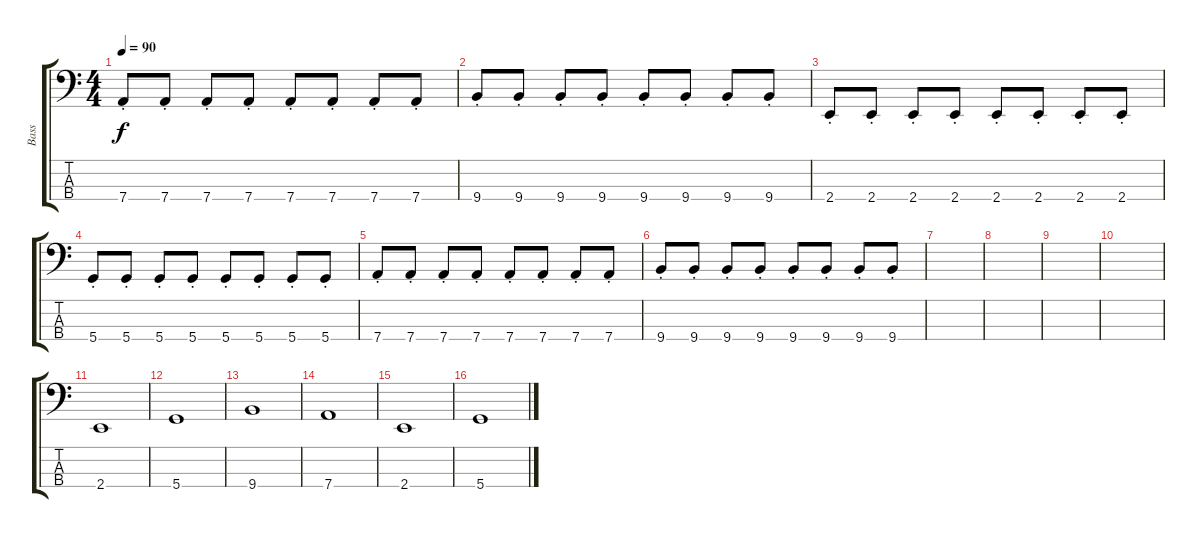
\track ("Bass" "Bass") {instrument electricbassfinger}
\staff {score tabs}
\tuning (G2 D2 A1 D1) {hide}
\ts (4 4)
\tempo 90
\clef f4
\ks c
7.4{st}.8{dy f} 7.4{st}.8 7.4{st}.8 7.4{st}.8 7.4{st}.8 7.4{st}.8 7.4{st}.8 7.4{st}.8 |
9.4{st}.8 9.4{st}.8 9.4{st}.8 9.4{st}.8 9.4{st}.8 9.4{st}.8 9.4{st}.8 9.4{st}.8 |
2.4{st}.8 2.4{st}.8 2.4{st}.8 2.4{st}.8 2.4{st}.8 2.4{st}.8 2.4{st}.8 2.4{st}.8 |
5.4{st}.8 5.4{st}.8 5.4{st}.8 5.4{st}.8 5.4{st}.8 5.4{st}.8 5.4{st}.8 5.4{st}.8 |
7.4{st}.8 7.4{st}.8 7.4{st}.8 7.4{st}.8 7.4{st}.8 7.4{st}.8 7.4{st}.8 7.4{st}.8 |
9.4{st}.8 9.4{st}.8 9.4{st}.8 9.4{st}.8 9.4{st}.8 9.4{st}.8 9.4{st}.8 9.4{st}.8 |
|
|
|
|
2.4.1 |
5.4.1 |
9.4.1 |
7.4.1 |
2.4.1 |
5.4.1
